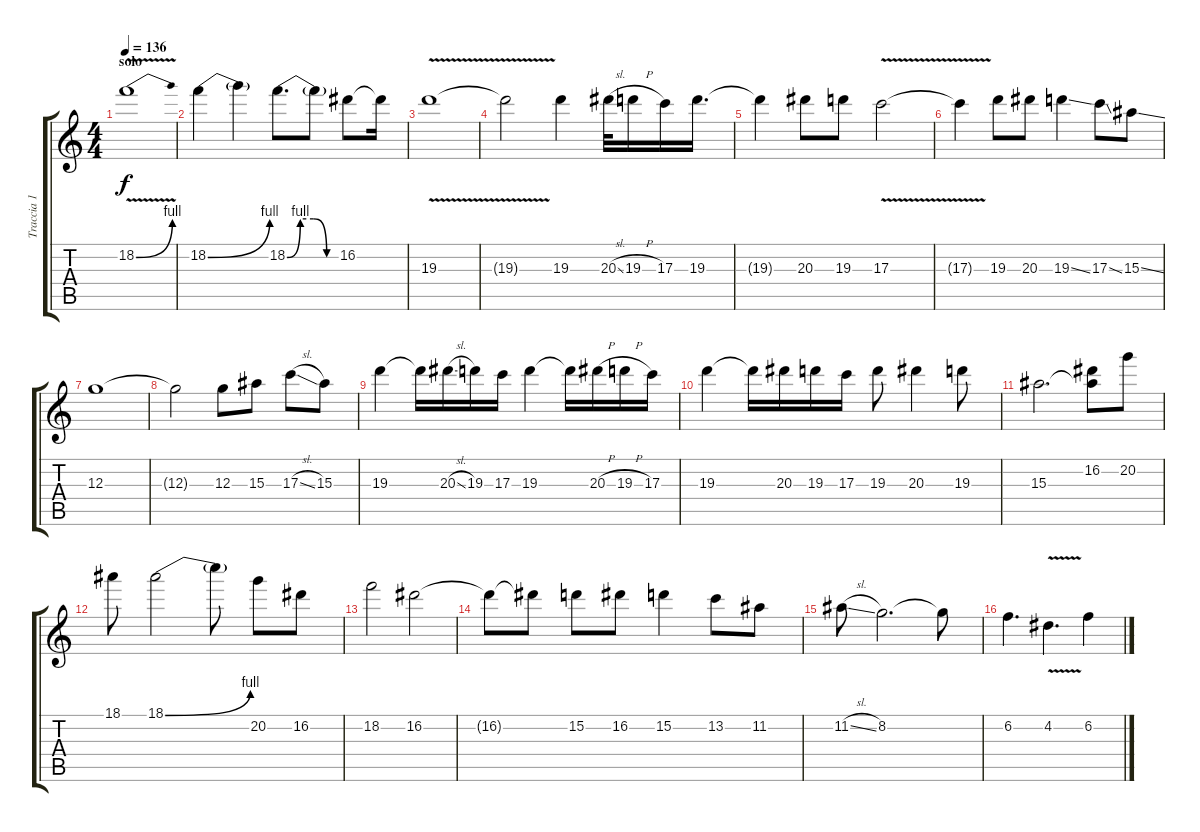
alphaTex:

\track ("Traccia 1" "Traccia 1") {instrument overdrivenguitar}
\staff {score tabs}
\tuning (E4 B3 G3 D3 A2 E2) {hide}
\ts (4 4)
\section ("" "solo")
\tempo 136
\clef g2
\ks c
18.2{be (bend 0 0 60 4) v}.1{dy f volume 16} |
18.2{be (bend 0 0 60 4)}.4 18.2{t}.4 18.2{be (custom 0 0 15 4 30 4 45 0 60 0)}.8{d} 18.2{t}.8 16.2.8 16.2{t}.16 |
19.3{v}.1 |
19.3{t}.2 19.3.4 20.3{sl}.32 19.3{h}.16 17.3.16 19.3.16{d} |
19.3{t}.4 20.3.8 19.3.8 17.3{v}.2 |
17.3{t}.4 19.3.8 20.3.8 19.3{ss}.4 17.3{ss}.8 15.3{ss}.8 |
12.3.1 |
12.3{t}.2 12.3.8 15.3.8 17.3{sl}.8 15.3.8 |
19.3.4 19.3{t}.16 20.3{sl}.16 19.3.16 17.3.16 19.3.4 19.3{t}.16 20.3{h}.16 19.3{h}.16 17.3.16 |
19.3.4 19.3{t}.16 20.3.16 19.3.16 17.3.16 19.3.8 20.3.4 19.3.8 |
15.3.2{d} (16.2 15.3{t}).8 20.2.8 |
18.1.8 18.1{be (bend 0 0 60 4)}.2 18.1{t}.8 20.2.8 16.2.8 |
18.2.2 16.2.2 |
16.2{t}.8 16.2{t}.8 15.2.8 16.2.8 15.2.4 13.2.8 11.2.8 |
11.2{sl}.8 8.2.2{d} 8.2{t}.8 |
6.2.4{d} 4.2{v}.4{d} 6.2.4
